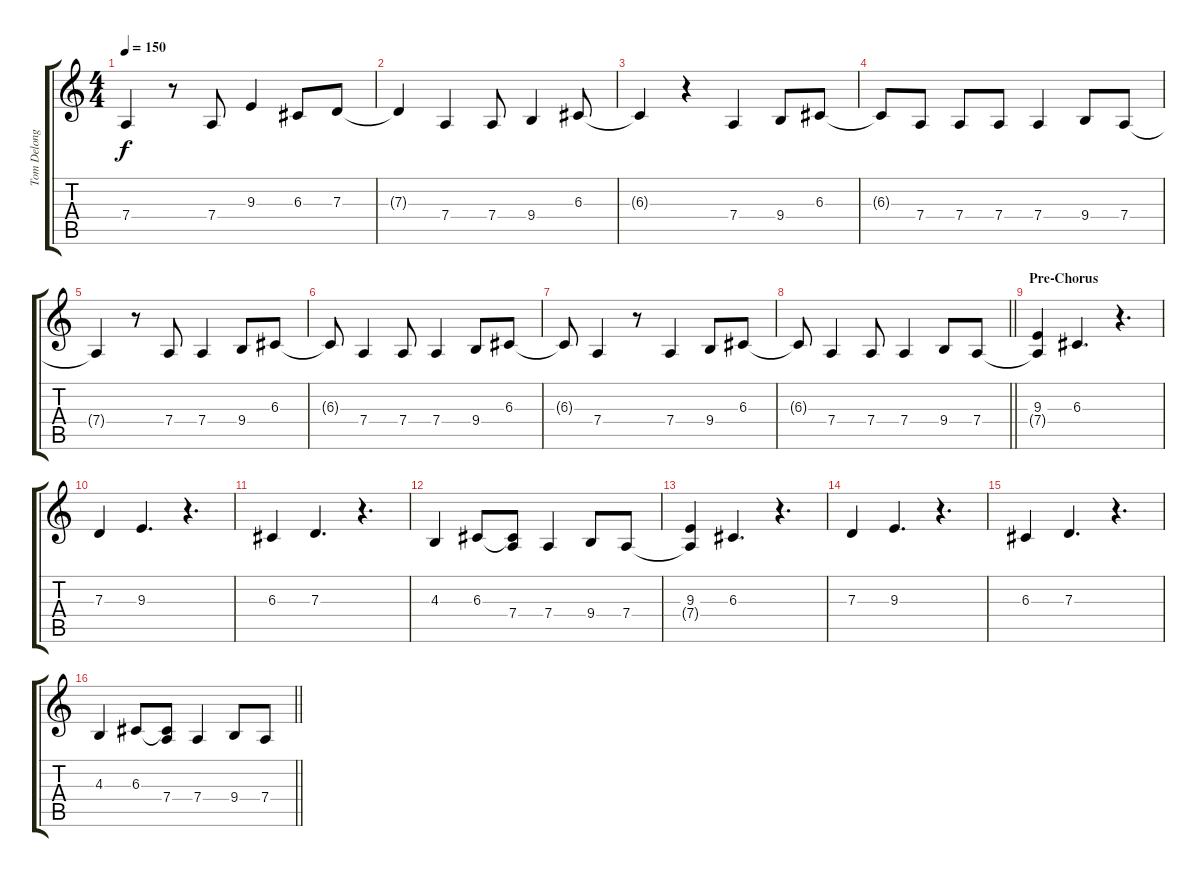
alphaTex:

\track ("Tom Delonge - Vocals" "Tom Delong") {instrument altosax}
\staff {score tabs}
\tuning (E4 B3 G3 D3 A2 E2) {hide}
\ts (4 4)
\tempo 150
\clef g2
\ks c
7.4{t}.4{dy f} r.8 7.4.8 9.3.4 6.3.8 7.3.8 |
7.3{t}.4 7.4.4 7.4.8 9.4.4 6.3.8 |
6.3{t}.4 r.4 7.4.4 9.4.8 6.3.8 |
6.3{t}.8 7.4.8 7.4.8 7.4.8 7.4.4 9.4.8 7.4.8 |
7.4{t}.4 r.8 7.4.8 7.4.4 9.4.8 6.3.8 |
6.3{t}.8 7.4.4 7.4.8 7.4.4 9.4.8 6.3.8 |
6.3{t}.8 7.4.4 r.8 7.4.4 9.4.8 6.3.8 |
\barLineRight lightlight
6.3{t}.8 7.4.4 7.4.8 7.4.4 9.4.8 7.4.8 |
\section ("" "Pre-Chorus")
(9.3 7.4{t}).4 6.3.4{d} r.4{d} |
7.3.4 9.3.4{d} r.4{d} |
6.3.4 7.3.4{d} r.4{d} |
4.3.4 6.3.8 (6.3{t} 7.4).8 7.4.4 9.4.8 7.4.8 |
(9.3 7.4{t}).4 6.3.4{d} r.4{d} |
7.3.4 9.3.4{d} r.4{d} |
6.3.4 7.3.4{d} r.4{d} |
\barLineRight lightlight
4.3.4 6.3.8 (6.3{t} 7.4).8 7.4.4 9.4.8 7.4.8
